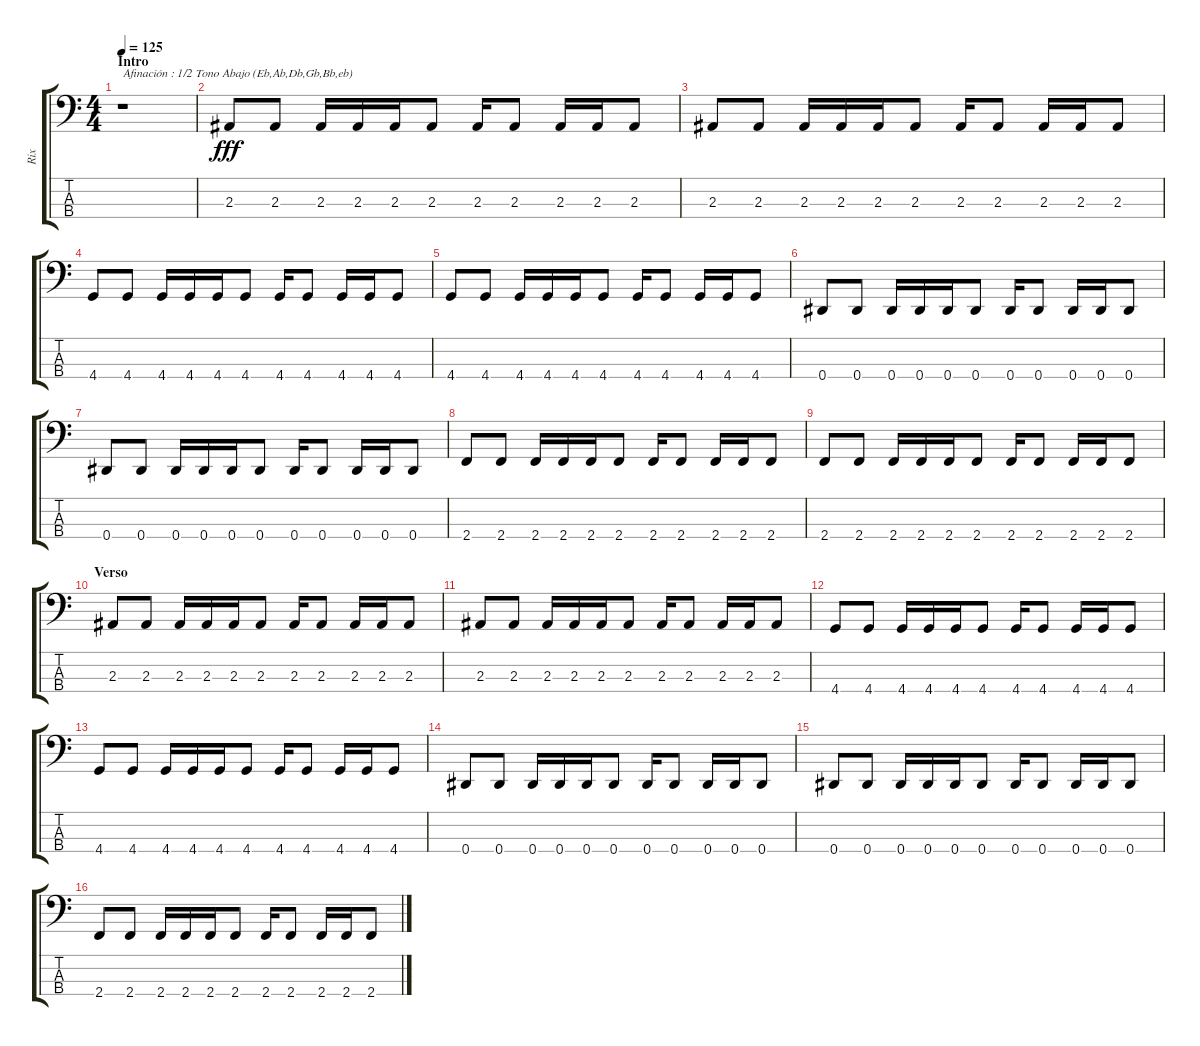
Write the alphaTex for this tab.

\track ("Rix" "Rix") {instrument electricbasspick}
\staff {score tabs}
\tuning (Gb2 Db2 Ab1 Eb1) {hide}
\ts (4 4)
\section ("" "Intro")
\tempo 125
\clef f4
\ks c
r.1{txt "Afinación : 1/2 Tono Abajo (Eb,Ab,Db,Gb,Bb,eb)" dy fff instrument electricbasspick} |
2.3.8 2.3.8 2.3.16 2.3.16 2.3.16 2.3.8 2.3.16 2.3.8 2.3.16 2.3.16 2.3.8 |
2.3.8 2.3.8 2.3.16 2.3.16 2.3.16 2.3.8 2.3.16 2.3.8 2.3.16 2.3.16 2.3.8 |
4.4.8 4.4.8 4.4.16 4.4.16 4.4.16 4.4.8 4.4.16 4.4.8 4.4.16 4.4.16 4.4.8 |
4.4.8 4.4.8 4.4.16 4.4.16 4.4.16 4.4.8 4.4.16 4.4.8 4.4.16 4.4.16 4.4.8 |
0.4.8 0.4.8 0.4.16 0.4.16 0.4.16 0.4.8 0.4.16 0.4.8 0.4.16 0.4.16 0.4.8 |
0.4.8 0.4.8 0.4.16 0.4.16 0.4.16 0.4.8 0.4.16 0.4.8 0.4.16 0.4.16 0.4.8 |
2.4.8 2.4.8 2.4.16 2.4.16 2.4.16 2.4.8 2.4.16 2.4.8 2.4.16 2.4.16 2.4.8 |
2.4.8 2.4.8 2.4.16 2.4.16 2.4.16 2.4.8 2.4.16 2.4.8 2.4.16 2.4.16 2.4.8 |
\section ("" "Verso")
2.3.8 2.3.8 2.3.16 2.3.16 2.3.16 2.3.8 2.3.16 2.3.8 2.3.16 2.3.16 2.3.8 |
2.3.8 2.3.8 2.3.16 2.3.16 2.3.16 2.3.8 2.3.16 2.3.8 2.3.16 2.3.16 2.3.8 |
4.4.8 4.4.8 4.4.16 4.4.16 4.4.16 4.4.8 4.4.16 4.4.8 4.4.16 4.4.16 4.4.8 |
4.4.8 4.4.8 4.4.16 4.4.16 4.4.16 4.4.8 4.4.16 4.4.8 4.4.16 4.4.16 4.4.8 |
0.4.8 0.4.8 0.4.16 0.4.16 0.4.16 0.4.8 0.4.16 0.4.8 0.4.16 0.4.16 0.4.8 |
0.4.8 0.4.8 0.4.16 0.4.16 0.4.16 0.4.8 0.4.16 0.4.8 0.4.16 0.4.16 0.4.8 |
2.4.8 2.4.8 2.4.16 2.4.16 2.4.16 2.4.8 2.4.16 2.4.8 2.4.16 2.4.16 2.4.8
